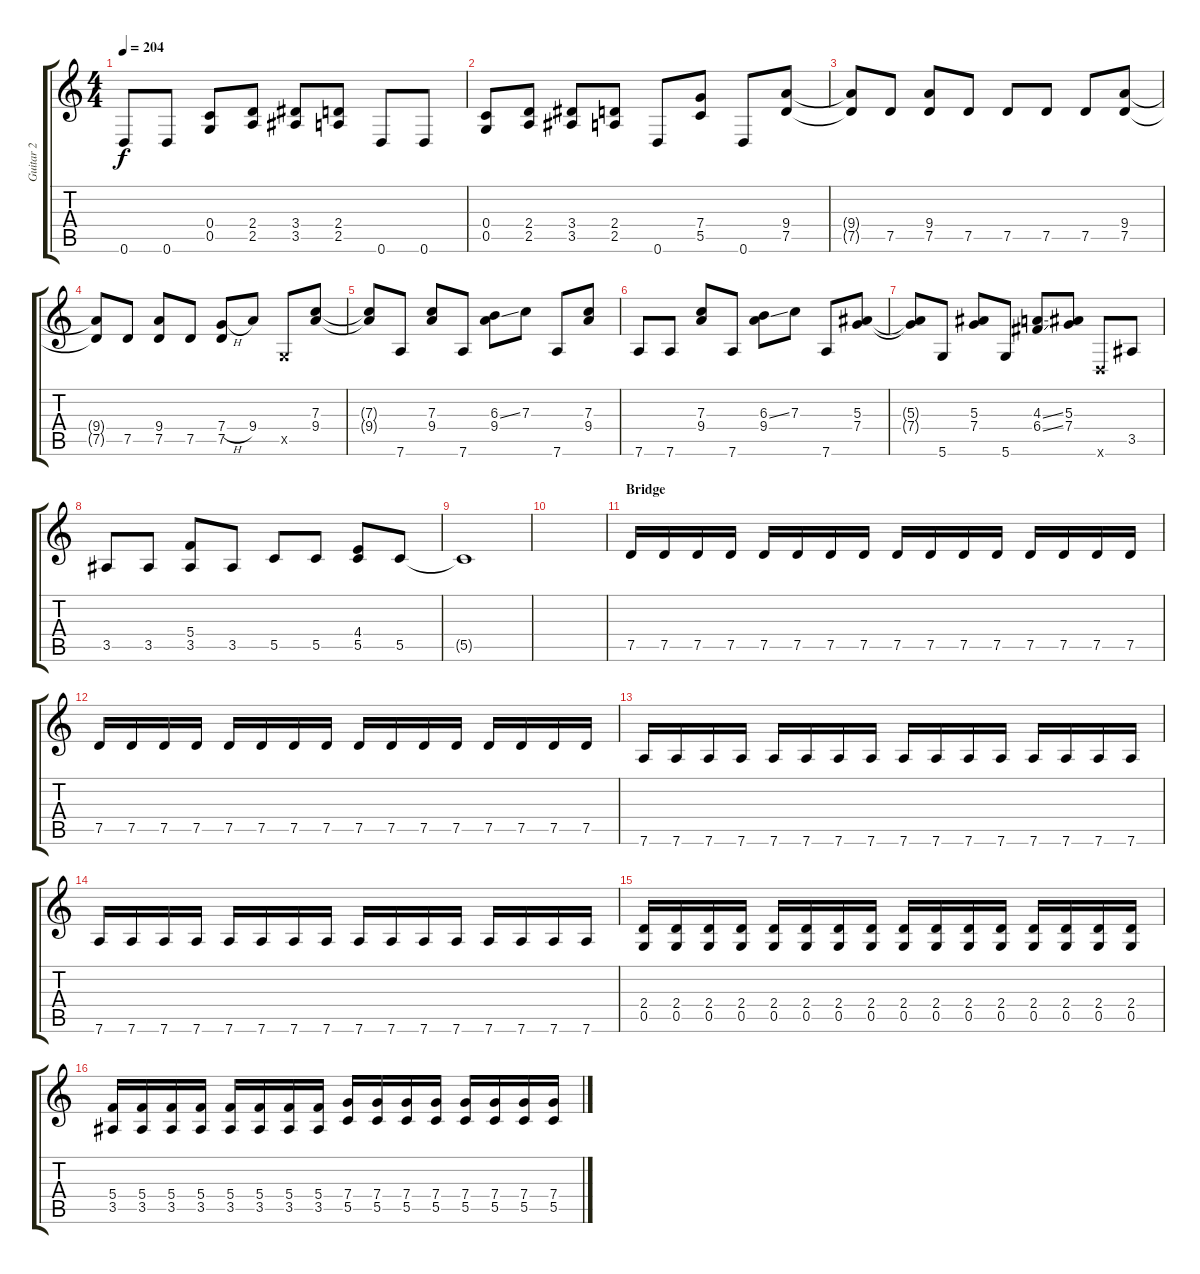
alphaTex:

\track ("Guitar 2" "Guitar 2") {instrument distortionguitar}
\staff {score tabs}
\tuning (D4 A3 F3 C3 G2 D2) {hide}
\ts (4 4)
\tempo 204
\clef g2
\ks c
0.6.8{dy f} 0.6.8 (0.4 0.5).8 (2.4 2.5).8 (3.4 3.5).8 (2.4 2.5).8 0.6.8 0.6.8 |
(0.4 0.5).8 (2.4 2.5).8 (3.4 3.5).8 (2.4 2.5).8 0.6.8 (7.4 5.5).8 0.6.8 (9.4 7.5).8 |
(9.4{t} 7.5{t}).8 7.5.8 (9.4 7.5).8 7.5.8 7.5.8 7.5.8 7.5.8 (9.4 7.5).8 |
(9.4{t} 7.5{t}).8 7.5.8 (9.4 7.5).8 7.5.8 (7.4{h} 7.5).8 9.4.8 0.5{x}.8 (7.3 9.4).8 |
(7.3{t} 9.4{t}).8 7.6.8 (7.3 9.4).8 7.6.8 (6.3{ss} 9.4).8 7.3.8 7.6.8 (7.3 9.4).8 |
7.6.8 7.6.8 (7.3 9.4).8 7.6.8 (6.3{ss} 9.4).8 7.3.8 7.6.8 (5.3 7.4).8 |
(5.3{t} 7.4{t}).8 5.6.8 (5.3 7.4).8 5.6.8 (4.3{ss} 6.4{ss}).8 (5.3 7.4).8 0.6{x}.8 3.5.8 |
3.5.8 3.5.8 (5.4 3.5).8 3.5.8 5.5.8 5.5.8 (4.4 5.5).8 5.5.8 |
5.5{t}.1 |
|
\section ("" "Bridge")
7.5.16 7.5.16 7.5.16 7.5.16 7.5.16 7.5.16 7.5.16 7.5.16 7.5.16 7.5.16 7.5.16 7.5.16 7.5.16 7.5.16 7.5.16 7.5.16 |
7.5.16 7.5.16 7.5.16 7.5.16 7.5.16 7.5.16 7.5.16 7.5.16 7.5.16 7.5.16 7.5.16 7.5.16 7.5.16 7.5.16 7.5.16 7.5.16 |
7.6.16 7.6.16 7.6.16 7.6.16 7.6.16 7.6.16 7.6.16 7.6.16 7.6.16 7.6.16 7.6.16 7.6.16 7.6.16 7.6.16 7.6.16 7.6.16 |
7.6.16 7.6.16 7.6.16 7.6.16 7.6.16 7.6.16 7.6.16 7.6.16 7.6.16 7.6.16 7.6.16 7.6.16 7.6.16 7.6.16 7.6.16 7.6.16 |
(2.4 0.5).16 (2.4 0.5).16 (2.4 0.5).16 (2.4 0.5).16 (2.4 0.5).16 (2.4 0.5).16 (2.4 0.5).16 (2.4 0.5).16 (2.4 0.5).16 (2.4 0.5).16 (2.4 0.5).16 (2.4 0.5).16 (2.4 0.5).16 (2.4 0.5).16 (2.4 0.5).16 (2.4 0.5).16 |
(5.4 3.5).16 (5.4 3.5).16 (5.4 3.5).16 (5.4 3.5).16 (5.4 3.5).16 (5.4 3.5).16 (5.4 3.5).16 (5.4 3.5).16 (7.4 5.5).16 (7.4 5.5).16 (7.4 5.5).16 (7.4 5.5).16 (7.4 5.5).16 (7.4 5.5).16 (7.4 5.5).16 (7.4 5.5).16
